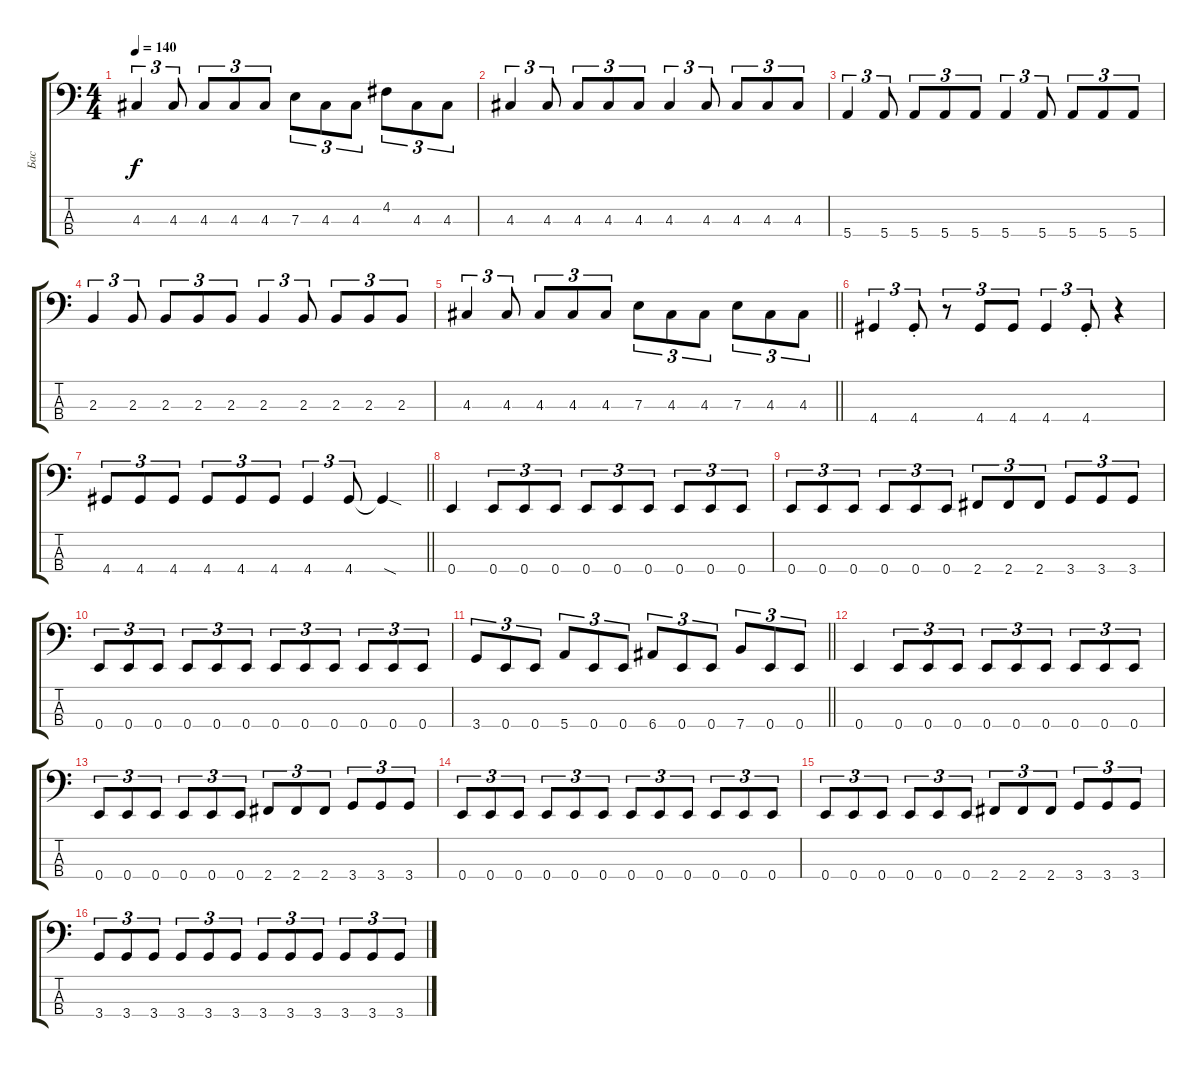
\track ("Бас" "Бас") {instrument electricbassfinger}
\staff {score tabs}
\tuning (G2 D2 A1 E1) {hide}
\ts (4 4)
\tempo 140
\clef f4
\ks c
4.3.4{tu (3 2) dy f} 4.3.8{tu (3 2)} 4.3.8{tu (3 2)} 4.3.8{tu (3 2)} 4.3.8{tu (3 2)} 7.3.8{tu (3 2)} 4.3.8{tu (3 2)} 4.3.8{tu (3 2)} 4.2.8{tu (3 2)} 4.3.8{tu (3 2)} 4.3.8{tu (3 2)} |
4.3.4{tu (3 2)} 4.3.8{tu (3 2)} 4.3.8{tu (3 2)} 4.3.8{tu (3 2)} 4.3.8{tu (3 2)} 4.3.4{tu (3 2)} 4.3.8{tu (3 2)} 4.3.8{tu (3 2)} 4.3.8{tu (3 2)} 4.3.8{tu (3 2)} |
5.4.4{tu (3 2)} 5.4.8{tu (3 2)} 5.4.8{tu (3 2)} 5.4.8{tu (3 2)} 5.4.8{tu (3 2)} 5.4.4{tu (3 2)} 5.4.8{tu (3 2)} 5.4.8{tu (3 2)} 5.4.8{tu (3 2)} 5.4.8{tu (3 2)} |
2.3.4{tu (3 2)} 2.3.8{tu (3 2)} 2.3.8{tu (3 2)} 2.3.8{tu (3 2)} 2.3.8{tu (3 2)} 2.3.4{tu (3 2)} 2.3.8{tu (3 2)} 2.3.8{tu (3 2)} 2.3.8{tu (3 2)} 2.3.8{tu (3 2)} |
\barLineRight lightlight
4.3.4{tu (3 2)} 4.3.8{tu (3 2)} 4.3.8{tu (3 2)} 4.3.8{tu (3 2)} 4.3.8{tu (3 2)} 7.3.8{tu (3 2)} 4.3.8{tu (3 2)} 4.3.8{tu (3 2)} 7.3.8{tu (3 2)} 4.3.8{tu (3 2)} 4.3.8{tu (3 2)} |
4.4.4{tu (3 2)} 4.4{st}.8{tu (3 2)} r.8{tu (3 2)} 4.4.8{tu (3 2)} 4.4.8{tu (3 2)} 4.4.4{tu (3 2)} 4.4{st}.8{tu (3 2)} r.4 |
\barLineRight lightlight
4.4.8{tu (3 2)} 4.4.8{tu (3 2)} 4.4.8{tu (3 2)} 4.4.8{tu (3 2)} 4.4.8{tu (3 2)} 4.4.8{tu (3 2)} 4.4.4{tu (3 2)} 4.4.8{tu (3 2)} 4.4{sod t}.4 |
0.4.4 0.4.8{tu (3 2)} 0.4.8{tu (3 2)} 0.4.8{tu (3 2)} 0.4.8{tu (3 2)} 0.4.8{tu (3 2)} 0.4.8{tu (3 2)} 0.4.8{tu (3 2)} 0.4.8{tu (3 2)} 0.4.8{tu (3 2)} |
0.4.8{tu (3 2)} 0.4.8{tu (3 2)} 0.4.8{tu (3 2)} 0.4.8{tu (3 2)} 0.4.8{tu (3 2)} 0.4.8{tu (3 2)} 2.4.8{tu (3 2)} 2.4.8{tu (3 2)} 2.4.8{tu (3 2)} 3.4.8{tu (3 2)} 3.4.8{tu (3 2)} 3.4.8{tu (3 2)} |
0.4.8{tu (3 2)} 0.4.8{tu (3 2)} 0.4.8{tu (3 2)} 0.4.8{tu (3 2)} 0.4.8{tu (3 2)} 0.4.8{tu (3 2)} 0.4.8{tu (3 2)} 0.4.8{tu (3 2)} 0.4.8{tu (3 2)} 0.4.8{tu (3 2)} 0.4.8{tu (3 2)} 0.4.8{tu (3 2)} |
\barLineRight lightlight
3.4.8{tu (3 2)} 0.4.8{tu (3 2)} 0.4.8{tu (3 2)} 5.4.8{tu (3 2)} 0.4.8{tu (3 2)} 0.4.8{tu (3 2)} 6.4.8{tu (3 2)} 0.4.8{tu (3 2)} 0.4.8{tu (3 2)} 7.4.8{tu (3 2)} 0.4.8{tu (3 2)} 0.4.8{tu (3 2)} |
0.4.4 0.4.8{tu (3 2)} 0.4.8{tu (3 2)} 0.4.8{tu (3 2)} 0.4.8{tu (3 2)} 0.4.8{tu (3 2)} 0.4.8{tu (3 2)} 0.4.8{tu (3 2)} 0.4.8{tu (3 2)} 0.4.8{tu (3 2)} |
0.4.8{tu (3 2)} 0.4.8{tu (3 2)} 0.4.8{tu (3 2)} 0.4.8{tu (3 2)} 0.4.8{tu (3 2)} 0.4.8{tu (3 2)} 2.4.8{tu (3 2)} 2.4.8{tu (3 2)} 2.4.8{tu (3 2)} 3.4.8{tu (3 2)} 3.4.8{tu (3 2)} 3.4.8{tu (3 2)} |
0.4.8{tu (3 2)} 0.4.8{tu (3 2)} 0.4.8{tu (3 2)} 0.4.8{tu (3 2)} 0.4.8{tu (3 2)} 0.4.8{tu (3 2)} 0.4.8{tu (3 2)} 0.4.8{tu (3 2)} 0.4.8{tu (3 2)} 0.4.8{tu (3 2)} 0.4.8{tu (3 2)} 0.4.8{tu (3 2)} |
0.4.8{tu (3 2)} 0.4.8{tu (3 2)} 0.4.8{tu (3 2)} 0.4.8{tu (3 2)} 0.4.8{tu (3 2)} 0.4.8{tu (3 2)} 2.4.8{tu (3 2)} 2.4.8{tu (3 2)} 2.4.8{tu (3 2)} 3.4.8{tu (3 2)} 3.4.8{tu (3 2)} 3.4.8{tu (3 2)} |
3.4.8{tu (3 2)} 3.4.8{tu (3 2)} 3.4.8{tu (3 2)} 3.4.8{tu (3 2)} 3.4.8{tu (3 2)} 3.4.8{tu (3 2)} 3.4.8{tu (3 2)} 3.4.8{tu (3 2)} 3.4.8{tu (3 2)} 3.4.8{tu (3 2)} 3.4.8{tu (3 2)} 3.4.8{tu (3 2)}
